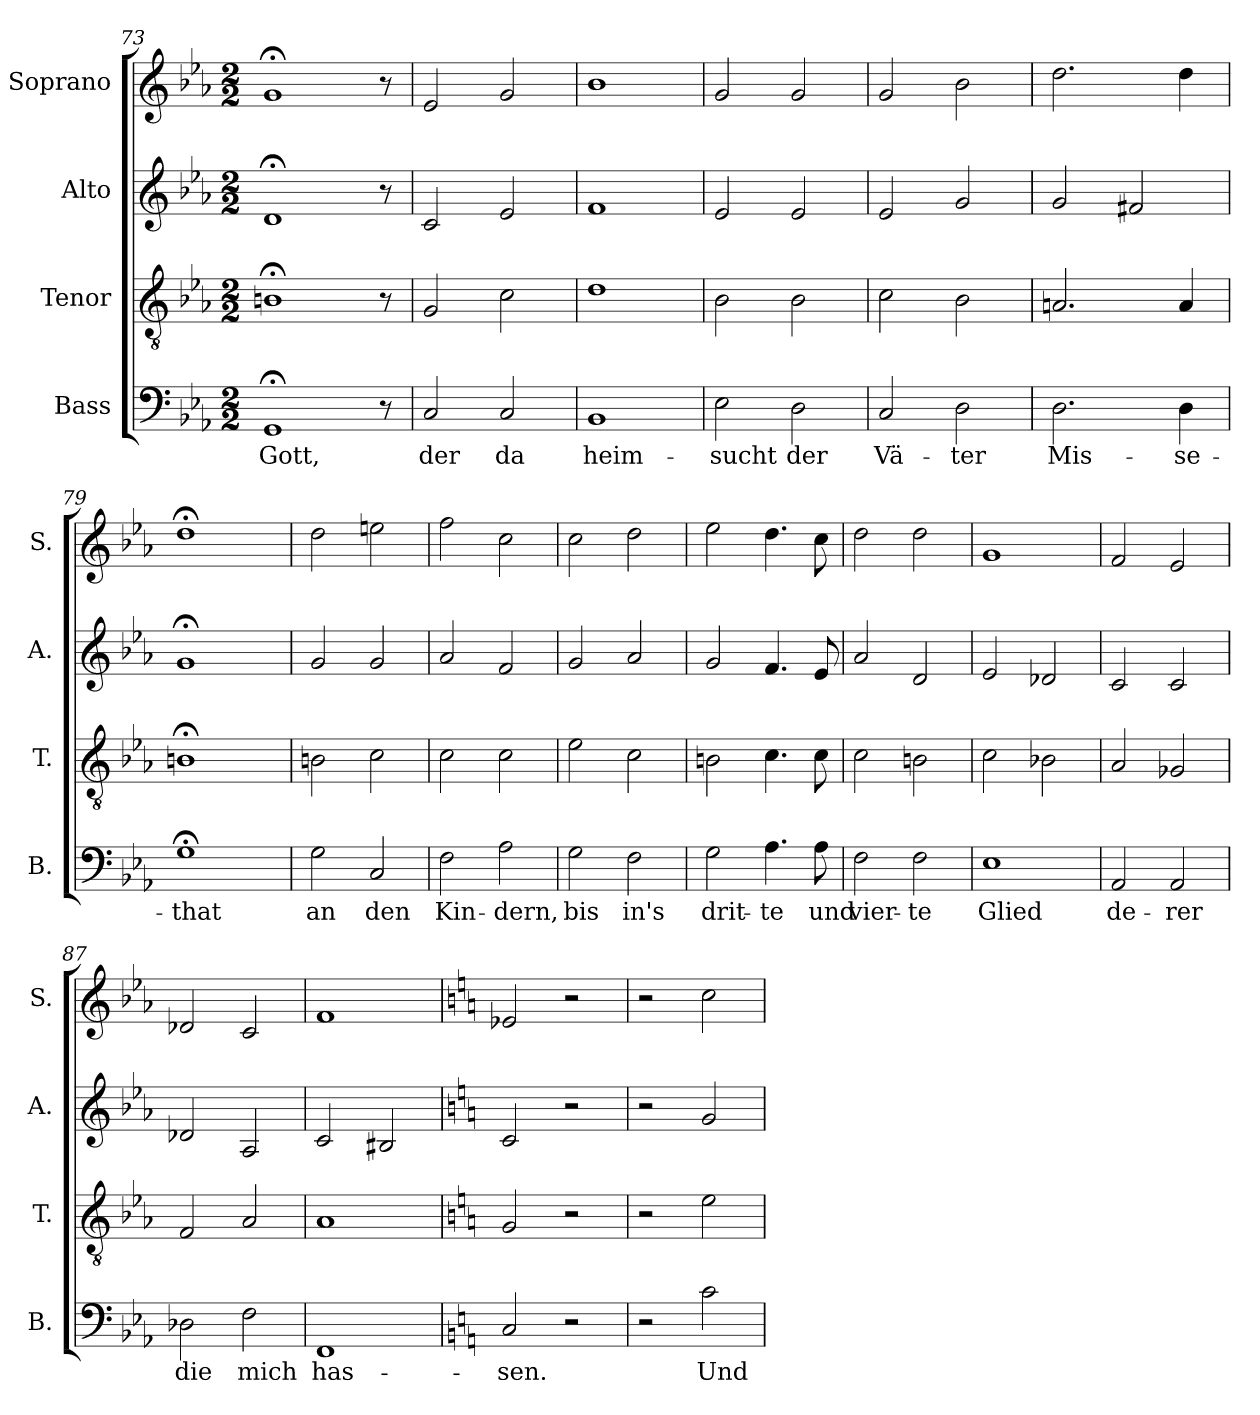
**kern	**text	**kern	**kern	**kern
*part4	*part4	*part3	*part2	*part1
*staff4	*staff4	*staff3	*staff2	*staff1
*I"Bass	*	*I"Tenor	*I"Alto	*I"Soprano
*I'B.	*	*I'T.	*I'A.	*I'S.
!!LO:PB:g=z
*clefF4	*	*clefGv2	*clefG2	*clefG2
*k[b-e-a-]	*	*k[b-e-a-]	*k[b-e-a-]	*k[b-e-a-]
*M2/2	*	*M2/2	*M2/2	*M2/2
=73	=73	=73	=73	=73
1GG;<	Gott,	1Bn;<	1d;<	1g;<
8r	.	8r	8r	8r
=74	=74	=74	=74	=74
2C/	der	2G/	2c/	2e-/
2C/	da	2c\	2e-/	2g/
=75	=75	=75	=75	=75
1BB-	heim-	1d	1f	1b-
=76	=76	=76	=76	=76
2E-\	-sucht	2B-\	2e-/	2g/
2D\	der	2B-\	2e-/	2g/
=77	=77	=77	=77	=77
2C/	Vä-	2c\	2e-/	2g/
2D\	-ter	2B-\	2g/	2b-\
=78	=78	=78	=78	=78
2.D\	Mis-	2.An/	2g/	2.dd\
.	.	.	2f#X/	.
4D\	-se-	4A/	.	4dd\
=79	=79	=79	=79	=79
1G;<	-that	1Bn;<	1g;<	1dd;<
8ryy	.	8ryy	8ryy	8ryy
=80	=80	=80	=80	=80
2G\	an	2Bn\	2g/	2dd\
2C/	den	2c\	2g/	2een\
=81	=81	=81	=81	=81
2F\	Kin-	2c\	2a-/	2ff\
2A-\	-dern,	2c\	2f/	2cc\
=82	=82	=82	=82	=82
2G\	bis	2e-\	2g/	2cc\
2F\	in's	2c\	2a-/	2dd\
=83	=83	=83	=83	=83
2G\	drit-	2Bn\	2g/	2ee-\
4.A-\	-te	4.c\	4.f/	4.dd\
8A-\	und	8c\	8e-/	8cc\
=84	=84	=84	=84	=84
2F\	vier-	2c\	2a-/	2dd\
2F\	-te	2Bn\	2d/	2dd\
=85	=85	=85	=85	=85
1E-	Glied	2c\	2e-/	1g
.	.	2B-X\	2d-X/	.
=86	=86	=86	=86	=86
2AA-/	de-	2A-/	2c/	2f/
2AA-/	-rer	2G-X/	2c/	2e-/
!!LO:LB:g=z
=87	=87	=87	=87	=87
2D-X\	die	2F/	2d-X/	2d-X/
2F\	mich	2A-/	2A-/	2c/
=88	=88	=88	=88	=88
1FF	has-	1A-	2c/	1f
.	.	.	2B#X/	.
=89	=89	=89	=89	=89
*k[]	*	*k[]	*k[]	*k[]
2C/	-sen.	2G/	2c/	2e-X/
2r	.	2r	2r	2r
=90	=90	=90	=90	=90
2r	.	2r	2r	2r
2c\	Und	2e\	2g/	2cc\
=	=	=	=	=
*-	*-	*-	*-	*-
